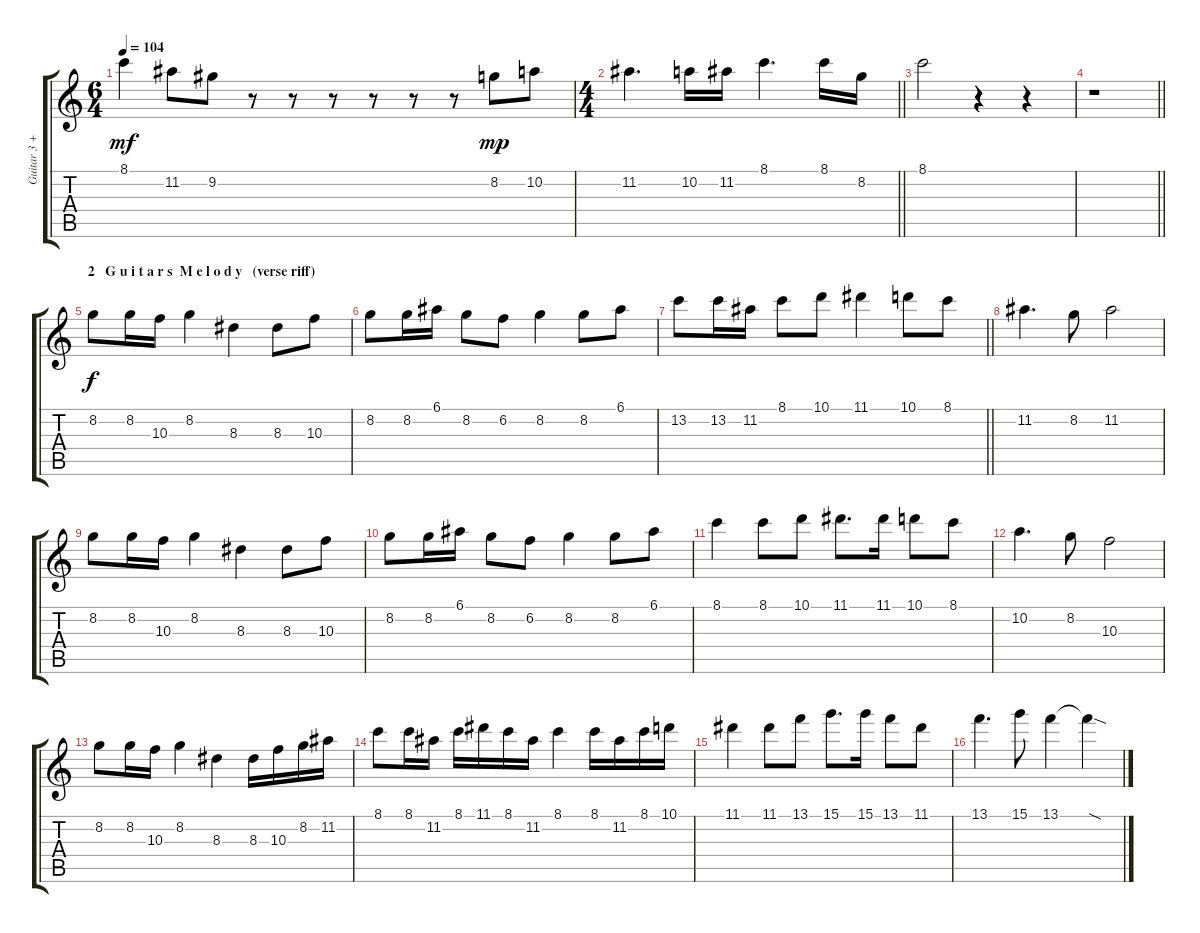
\track ("Guitar 3 + Flute 2" "Guitar 3 +") {instrument distortionguitar}
\staff {score tabs}
\tuning (E4 B3 G3 D3 A2 E2) {hide}
\ts (6 4)
\tempo 104
\clef g2
\ks c
8.1.4{dy mf} 11.2.8 9.2.8 r.8 r.8 r.8 r.8 r.8 r.8 8.2.8{dy mp} 10.2.8 |
\ts (4 4)
\barLineRight lightlight
11.2.4{d} 10.2.16 11.2.16 8.1.4{d} 8.1.16 8.2.16 |
8.1.2 r.4 r.4 |
\barLineRight lightlight
r.1{instrument distortionguitar} |
\section ("" "2   G u i t a r s  M e l o d y   (verse riff)")
8.2.8{dy f} 8.2.16 10.3.16 8.2.4 8.3.4 8.3.8 10.3.8 |
8.2.8 8.2.16 6.1.16 8.2.8 6.2.8 8.2.4 8.2.8 6.1.8 |
\barLineRight lightlight
13.2.8 13.2.16 11.2.16 8.1.8 10.1.8 11.1.4 10.1.8 8.1.8 |
11.2.4{d} 8.2.8 11.2.2 |
8.2.8 8.2.16 10.3.16 8.2.4 8.3.4 8.3.8 10.3.8 |
8.2.8 8.2.16 6.1.16 8.2.8 6.2.8 8.2.4 8.2.8 6.1.8 |
8.1.4 8.1.8 10.1.8 11.1.8{d} 11.1.16 10.1.8 8.1.8 |
10.2.4{d} 8.2.8 10.3.2 |
8.2.8 8.2.16 10.3.16 8.2.4 8.3.4 8.3.16 10.3.16 8.2.16 11.2.16 |
8.1.8 8.1.16 11.2.16 8.1.16 11.1.16 8.1.16 11.2.16 8.1.4 8.1.16 11.2.16 8.1.16 10.1.16 |
11.1.4 11.1.8 13.1.8 15.1.8{d} 15.1.16 13.1.8 11.1.8 |
13.1.4{d} 15.1.8 13.1.4 13.1{sod t}.4
